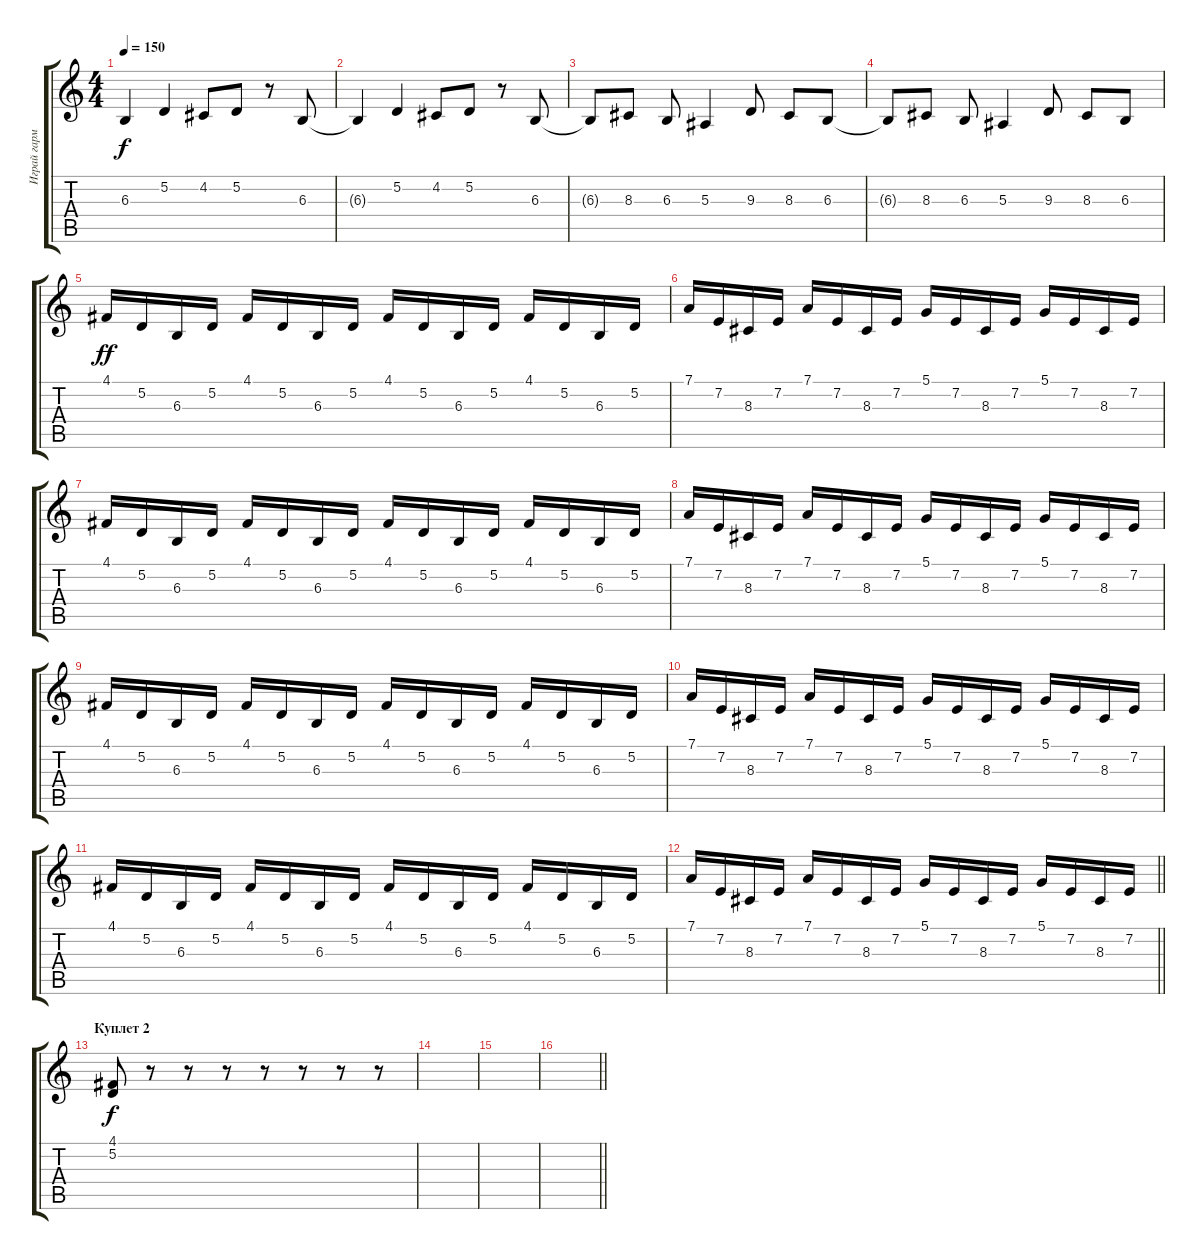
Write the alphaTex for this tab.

\track ("Играй гармонь епт" "Играй гарм") {instrument accordion}
\staff {score tabs}
\tuning (D4 A3 F3 C3 G2 D2) {hide}
\ts (4 4)
\tempo 150
\clef g2
\ks c
6.3{t}.4{dy f} 5.2.4 4.2.8 5.2.8 r.8 6.3.8 |
6.3{t}.4 5.2.4 4.2.8 5.2.8 r.8 6.3.8 |
6.3{t}.8 8.3.8 6.3.8 5.3.4 9.3.8 8.3.8 6.3.8 |
6.3{t}.8 8.3.8 6.3.8 5.3.4 9.3.8 8.3.8 6.3.8 |
4.1.16{dy ff} 5.2.16 6.3.16 5.2.16 4.1.16 5.2.16 6.3.16 5.2.16 4.1.16 5.2.16 6.3.16 5.2.16 4.1.16 5.2.16 6.3.16 5.2.16 |
7.1.16 7.2.16 8.3.16 7.2.16 7.1.16 7.2.16 8.3.16 7.2.16 5.1.16 7.2.16 8.3.16 7.2.16 5.1.16 7.2.16 8.3.16 7.2.16 |
4.1.16 5.2.16 6.3.16 5.2.16 4.1.16 5.2.16 6.3.16 5.2.16 4.1.16 5.2.16 6.3.16 5.2.16 4.1.16 5.2.16 6.3.16 5.2.16 |
7.1.16 7.2.16 8.3.16 7.2.16 7.1.16 7.2.16 8.3.16 7.2.16 5.1.16 7.2.16 8.3.16 7.2.16 5.1.16 7.2.16 8.3.16 7.2.16 |
4.1.16 5.2.16 6.3.16 5.2.16 4.1.16 5.2.16 6.3.16 5.2.16 4.1.16 5.2.16 6.3.16 5.2.16 4.1.16 5.2.16 6.3.16 5.2.16 |
7.1.16 7.2.16 8.3.16 7.2.16 7.1.16 7.2.16 8.3.16 7.2.16 5.1.16 7.2.16 8.3.16 7.2.16 5.1.16 7.2.16 8.3.16 7.2.16 |
4.1.16 5.2.16 6.3.16 5.2.16 4.1.16 5.2.16 6.3.16 5.2.16 4.1.16 5.2.16 6.3.16 5.2.16 4.1.16 5.2.16 6.3.16 5.2.16 |
\barLineRight lightlight
7.1.16 7.2.16 8.3.16 7.2.16 7.1.16 7.2.16 8.3.16 7.2.16 5.1.16 7.2.16 8.3.16 7.2.16 5.1.16 7.2.16 8.3.16 7.2.16 |
\section ("" "Куплет 2")
(4.1 5.2).8{dy f} r.8 r.8 r.8 r.8 r.8 r.8 r.8 |
|
|
\barLineRight lightlight
